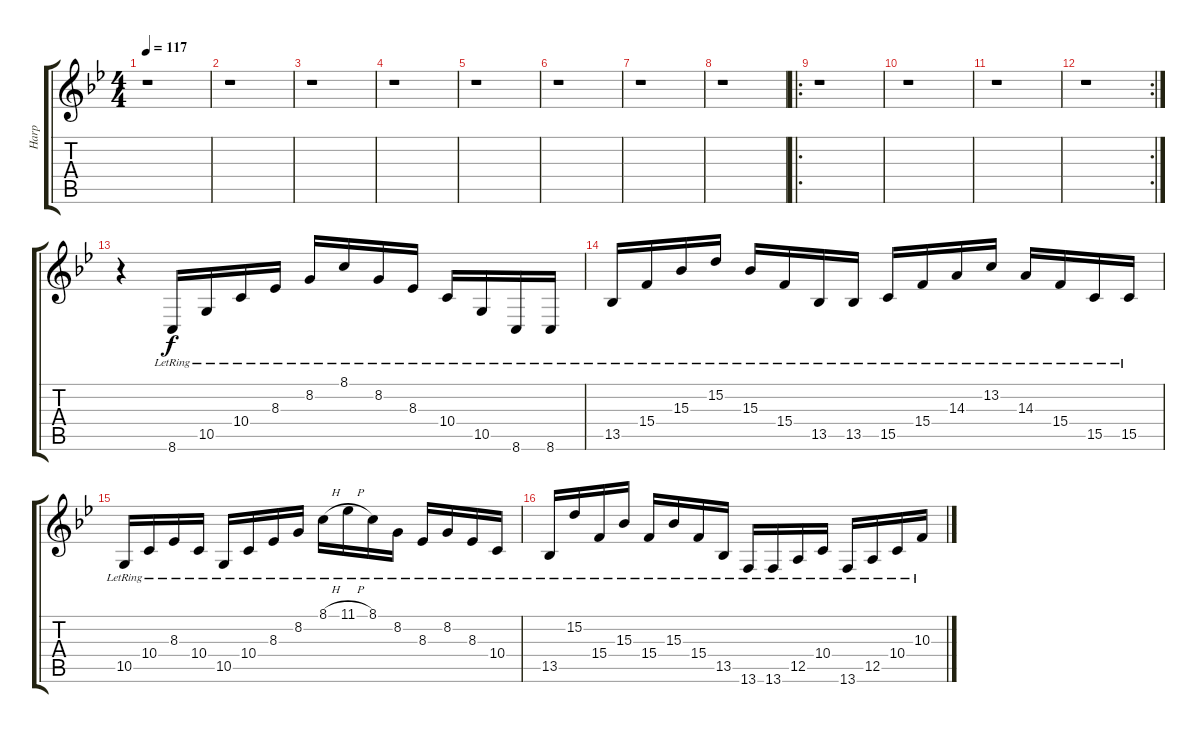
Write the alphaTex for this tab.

\track ("Harp" "Harp") {instrument orchestralharp}
\staff {score tabs}
\tuning (E4 B3 G3 D3 A2 E2) {hide}
\ts (4 4)
\tempo 117
\clef g2
\ks bb
r.1{dy f instrument orchestralharp} |
r.1 |
r.1 |
r.1 |
r.1 |
r.1 |
r.1 |
r.1 |
\ro
r.1 |
r.1 |
r.1 |
\rc 2
r.1 |
r.4 8.6{lr}.16 10.5{lr}.16 10.4{lr}.16 8.3{lr}.16 8.2{lr}.16 8.1{lr}.16 8.2{lr}.16 8.3{lr}.16 10.4{lr}.16 10.5{lr}.16 8.6{lr}.16 8.6{lr}.16 |
13.5{lr}.16 15.4{lr}.16 15.3{lr}.16 15.2{lr}.16 15.3{lr}.16 15.4{lr}.16 13.5{lr}.16 13.5{lr}.16 15.5{lr}.16 15.4{lr}.16 14.3{lr}.16 13.2{lr}.16 14.3{lr}.16 15.4{lr}.16 15.5{lr}.16 15.5{lr}.16 |
10.5{lr}.16 10.4{lr}.16 8.3{lr}.16 10.4{lr}.16 10.5{lr}.16 10.4{lr}.16 8.3{lr}.16 8.2{lr}.16 8.1{h lr}.16 11.1{h lr}.16 8.1{lr}.16 8.2{lr}.16 8.3{lr}.16 8.2{lr}.16 8.3{lr}.16 10.4{lr}.16 |
13.5{lr}.16 15.2{lr}.16 15.4{lr}.16 15.3{lr}.16 15.4{lr}.16 15.3{lr}.16 15.4{lr}.16 13.5{lr}.16 13.6{lr}.16 13.6{lr}.16 12.5{lr}.16 10.4{lr}.16 13.6{lr}.16 12.5{lr}.16 10.4{lr}.16 10.3{lr}.16
